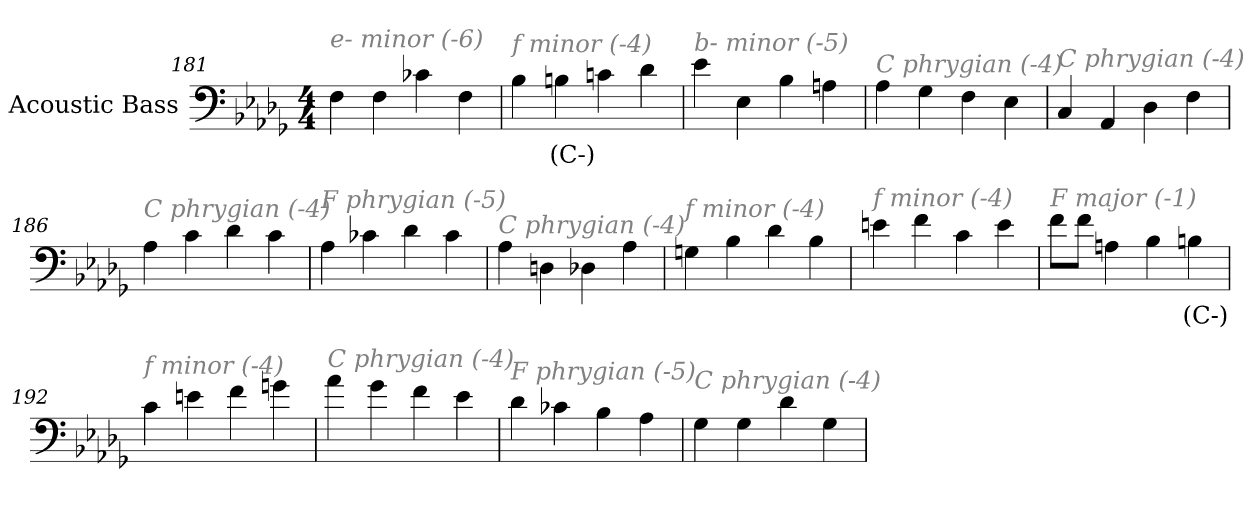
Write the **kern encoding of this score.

**kern	**text
*part1	*part1
*staff1	*staff1
*I"Acoustic Bass	*
*clefF4	*
*ITrd7c12	*
*k[b-e-a-d-g-]	*
*D-:	*
*M4/4	*
=181	=181
!LO:TX:i:color=#808080:t=e- minor (-6)	!
4FF	.
4FF	.
4C-X	.
4FF	.
=182	=182
!LO:TX:i:color=#808080:t=f minor (-4)	!
4BB-	.
4BBni	(C-)
4Cn	.
4D-	.
=183	=183
!LO:TX:i:color=#808080:t=b- minor (-5)	!
4E-	.
4EE-	.
4BB-	.
4AAn	.
=184	=184
!LO:TX:i:color=#808080:t=C phrygian (-4)	!
4AA-	.
4GG-	.
4FF	.
4EE-	.
=185	=185
!LO:TX:i:color=#808080:t=C phrygian (-4)	!
4CC	.
4AAA-	.
4DD-	.
4FF	.
=186	=186
!LO:TX:i:color=#808080:t=C phrygian (-4)	!
4AA-	.
4C	.
4D-	.
4C	.
=187	=187
!LO:TX:i:color=#808080:t=F phrygian (-5)	!
4AA-	.
4C-X	.
4D-	.
4C-	.
=188	=188
!LO:TX:i:color=#808080:t=C phrygian (-4)	!
4AA-	.
4DDn	.
4DD-X	.
4AA-	.
=189	=189
!LO:TX:i:color=#808080:t=f minor (-4)	!
4GGn	.
4BB-	.
4D-	.
4BB-	.
=190	=190
!LO:TX:i:color=#808080:t=f minor (-4)	!
4En	.
4F	.
4C	.
4E	.
=191	=191
!LO:TX:i:color=#808080:t=F major (-1)	!
8FL	.
8FJ	.
4AAn	.
4BB-	.
4BBni	(C-)
=192	=192
!LO:TX:i:color=#808080:t=f minor (-4)	!
4C	.
4En	.
4F	.
4Gn	.
=193	=193
!LO:TX:i:color=#808080:t=C phrygian (-4)	!
4A-	.
4G-	.
4F	.
4E-	.
=194	=194
!LO:TX:i:color=#808080:t=F phrygian (-5)	!
4D-	.
4C-X	.
4BB-	.
4AA-	.
=195	=195
!LO:TX:i:color=#808080:t=C phrygian (-4)	!
4GG-	.
4GG-	.
4D-	.
4GG-	.
=	=
*-	*-
